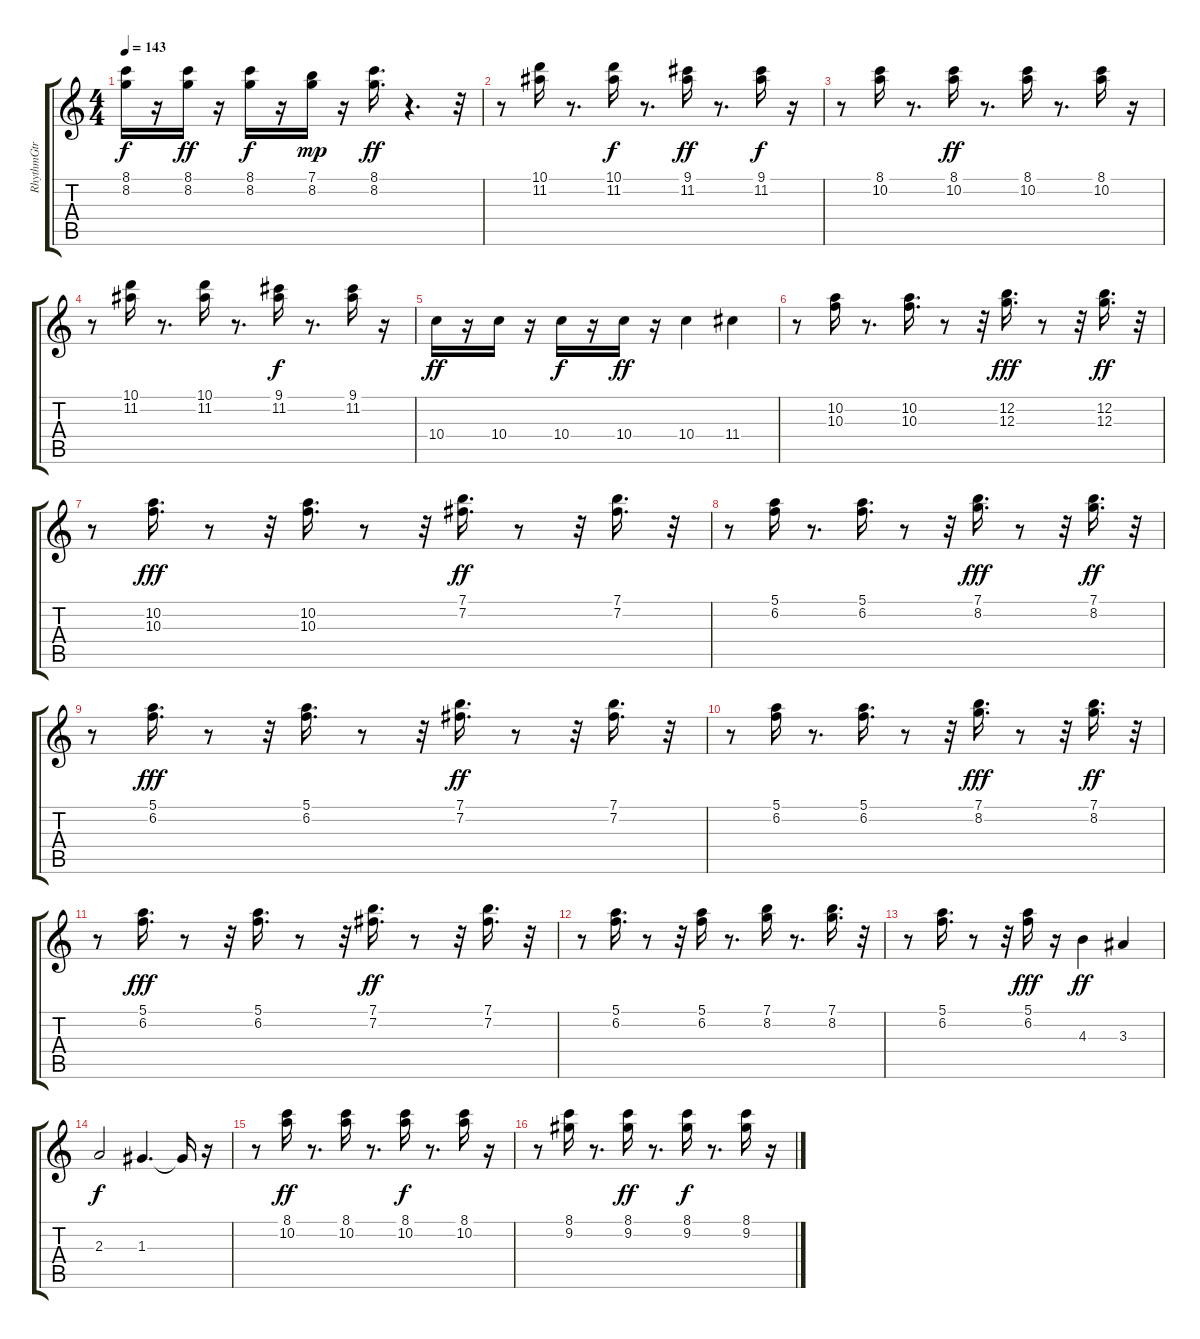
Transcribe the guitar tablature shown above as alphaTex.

\track ("RhythmGtr" "RhythmGtr") {instrument electricguitarclean}
\staff {score tabs}
\tuning (E4 B3 G3 D3 A2 E2) {hide}
\ts (4 4)
\tempo 143
\clef g2
\ks c
(8.1 8.2).16{dy f} r.16 (8.1 8.2).16{dy ff} r.16 (8.1 8.2).16{dy f} r.16 (7.1 8.2).16{dy mp} r.16 (8.1 8.2).16{d dy ff} r.4{d} r.32 |
r.8 (10.1 11.2).16 r.8{d} (10.1 11.2).16{dy f} r.8{d} (9.1 11.2).16{dy ff} r.8{d} (9.1 11.2).16{dy f} r.16 |
r.8 (8.1 10.2).16 r.8{d} (8.1 10.2).16{dy ff} r.8{d} (8.1 10.2).16 r.8{d} (8.1 10.2).16 r.16 |
r.8 (10.1 11.2).16 r.8{d} (10.1 11.2).16 r.8{d} (9.1 11.2).16{dy f} r.8{d} (9.1 11.2).16 r.16 |
10.4.16{dy ff} r.16 10.4.16 r.16 10.4.16{dy f} r.16 10.4.16{dy ff} r.16 10.4.4 11.4.4 |
r.8 (10.2 10.3).16 r.8{d} (10.2 10.3).16{d} r.8 r.32 (12.2 12.3).16{d dy fff} r.8 r.32 (12.2 12.3).16{d dy ff} r.32 |
r.8 (10.2 10.3).16{d dy fff} r.8 r.32 (10.2 10.3).16{d} r.8 r.32 (7.1 7.2).16{d dy ff} r.8 r.32 (7.1 7.2).16{d} r.32 |
r.8 (5.1 6.2).16 r.8{d} (5.1 6.2).16{d} r.8 r.32 (7.1 8.2).16{d dy fff} r.8 r.32 (7.1 8.2).16{d dy ff} r.32 |
r.8 (5.1 6.2).16{d dy fff} r.8 r.32 (5.1 6.2).16{d} r.8 r.32 (7.1 7.2).16{d dy ff} r.8 r.32 (7.1 7.2).16{d} r.32 |
r.8 (5.1 6.2).16 r.8{d} (5.1 6.2).16{d} r.8 r.32 (7.1 8.2).16{d dy fff} r.8 r.32 (7.1 8.2).16{d dy ff} r.32 |
r.8 (5.1 6.2).16{d dy fff} r.8 r.32 (5.1 6.2).16{d} r.8 r.32 (7.1 7.2).16{d dy ff} r.8 r.32 (7.1 7.2).16{d} r.32 |
r.8 (5.1 6.2).16{d} r.8 r.32 (5.1 6.2).16 r.8{d} (7.1 8.2).16 r.8{d} (7.1 8.2).16{d} r.32 |
r.8 (5.1 6.2).16{d} r.8 r.32 (5.1 6.2).16{dy fff} r.16 4.3.4{dy ff} 3.3.4 |
2.3.2{dy f} 1.3.4{d} 1.3{t}.16 r.16 |
r.8 (8.1 10.2).16{dy ff} r.8{d} (8.1 10.2).16 r.8{d} (8.1 10.2).16{dy f} r.8{d} (8.1 10.2).16 r.16 |
r.8 (8.1 9.2).16 r.8{d} (8.1 9.2).16{dy ff} r.8{d} (8.1 9.2).16{dy f} r.8{d} (8.1 9.2).16 r.16
